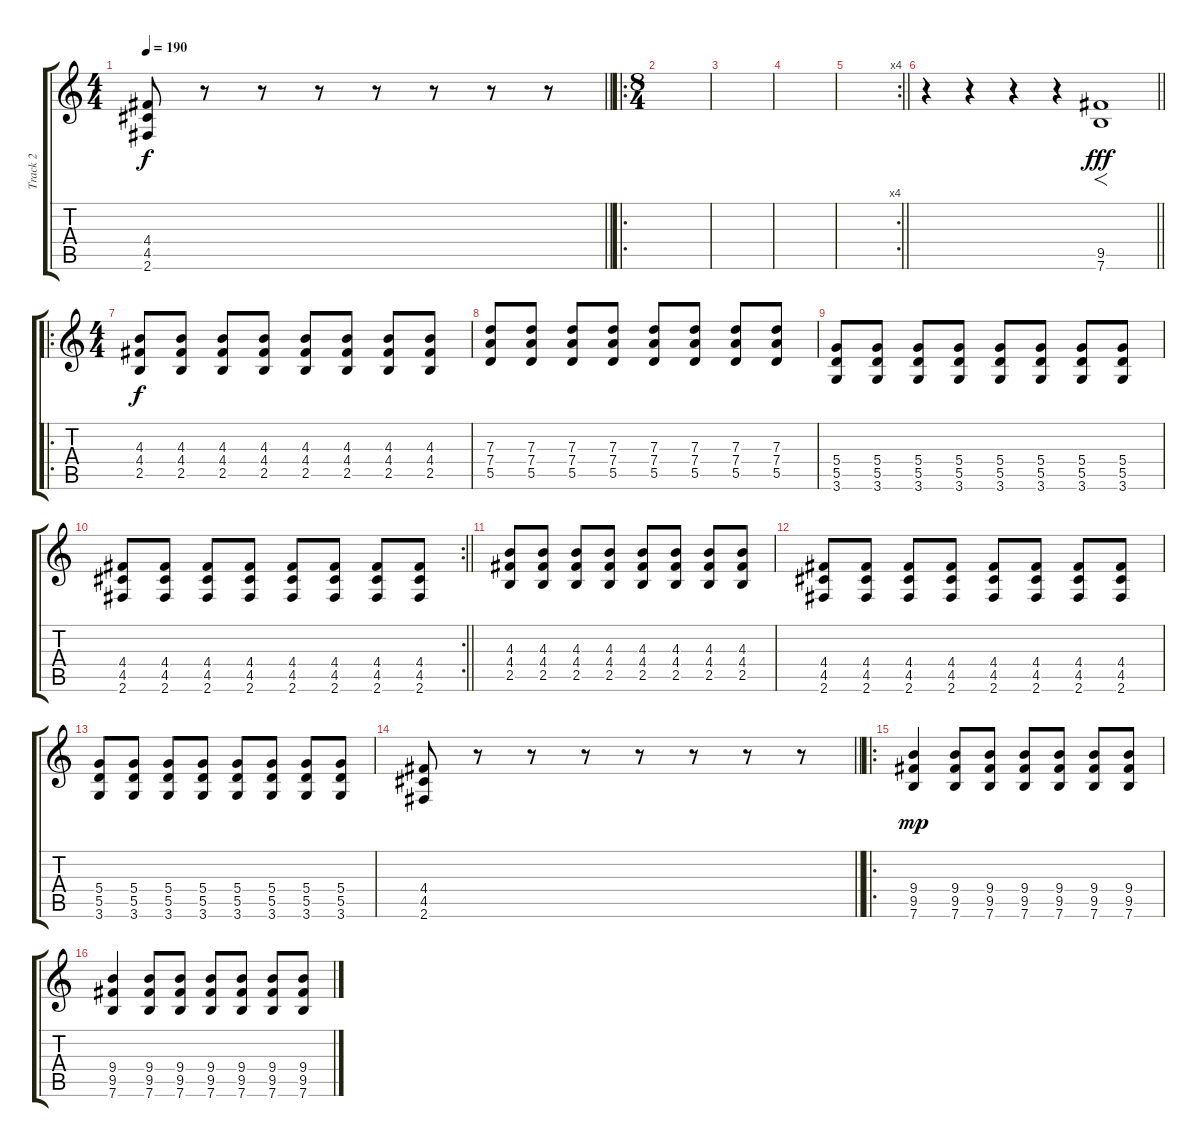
\track ("Track 2" "Track 2") {instrument distortionguitar}
\staff {score tabs}
\tuning (E4 B3 G3 D3 A2 E2) {hide}
\ts (4 4)
\tempo 190
\clef g2
\barLineRight lightlight
\ks c
(4.4 4.5 2.6).8{dy f} r.8 r.8 r.8 r.8 r.8 r.8 r.8 |
\ro
\ts (8 4)
\section ("" "")
|
|
|
\rc 4
\barLineRight lightlight
|
\section ("" "")
\barLineRight lightlight
r.4 r.4 r.4 r.4 (9.5 7.6).1{f dy fff} |
\ro
\ts (4 4)
\section ("" "")
(4.3 4.4 2.5).8{dy f} (4.3 4.4 2.5).8 (4.3 4.4 2.5).8 (4.3 4.4 2.5).8 (4.3 4.4 2.5).8 (4.3 4.4 2.5).8 (4.3 4.4 2.5).8 (4.3 4.4 2.5).8 |
(7.3 7.4 5.5).8 (7.3 7.4 5.5).8 (7.3 7.4 5.5).8 (7.3 7.4 5.5).8 (7.3 7.4 5.5).8 (7.3 7.4 5.5).8 (7.3 7.4 5.5).8 (7.3 7.4 5.5).8 |
(5.4 5.5 3.6).8 (5.4 5.5 3.6).8 (5.4 5.5 3.6).8 (5.4 5.5 3.6).8 (5.4 5.5 3.6).8 (5.4 5.5 3.6).8 (5.4 5.5 3.6).8 (5.4 5.5 3.6).8 |
\rc 2
\barLineRight lightlight
(4.4 4.5 2.6).8 (4.4 4.5 2.6).8 (4.4 4.5 2.6).8 (4.4 4.5 2.6).8 (4.4 4.5 2.6).8 (4.4 4.5 2.6).8 (4.4 4.5 2.6).8 (4.4 4.5 2.6).8 |
\section ("" "")
(4.3 4.4 2.5).8 (4.3 4.4 2.5).8 (4.3 4.4 2.5).8 (4.3 4.4 2.5).8 (4.3 4.4 2.5).8 (4.3 4.4 2.5).8 (4.3 4.4 2.5).8 (4.3 4.4 2.5).8 |
(4.4 4.5 2.6).8 (4.4 4.5 2.6).8 (4.4 4.5 2.6).8 (4.4 4.5 2.6).8 (4.4 4.5 2.6).8 (4.4 4.5 2.6).8 (4.4 4.5 2.6).8 (4.4 4.5 2.6).8 |
(5.4 5.5 3.6).8 (5.4 5.5 3.6).8 (5.4 5.5 3.6).8 (5.4 5.5 3.6).8 (5.4 5.5 3.6).8 (5.4 5.5 3.6).8 (5.4 5.5 3.6).8 (5.4 5.5 3.6).8 |
\barLineRight lightlight
(4.4 4.5 2.6).8 r.8 r.8 r.8 r.8 r.8 r.8 r.8 |
\ro
\section ("" "")
(9.4 9.5 7.6).4{dy mp instrument electricguitarclean} (9.4 9.5 7.6).8 (9.4 9.5 7.6).8 (9.4 9.5 7.6).8 (9.4 9.5 7.6).8 (9.4 9.5 7.6).8 (9.4 9.5 7.6).8 |
(9.4 9.5 7.6).4{instrument electricguitarclean} (9.4 9.5 7.6).8 (9.4 9.5 7.6).8 (9.4 9.5 7.6).8 (9.4 9.5 7.6).8 (9.4 9.5 7.6).8 (9.4 9.5 7.6).8
